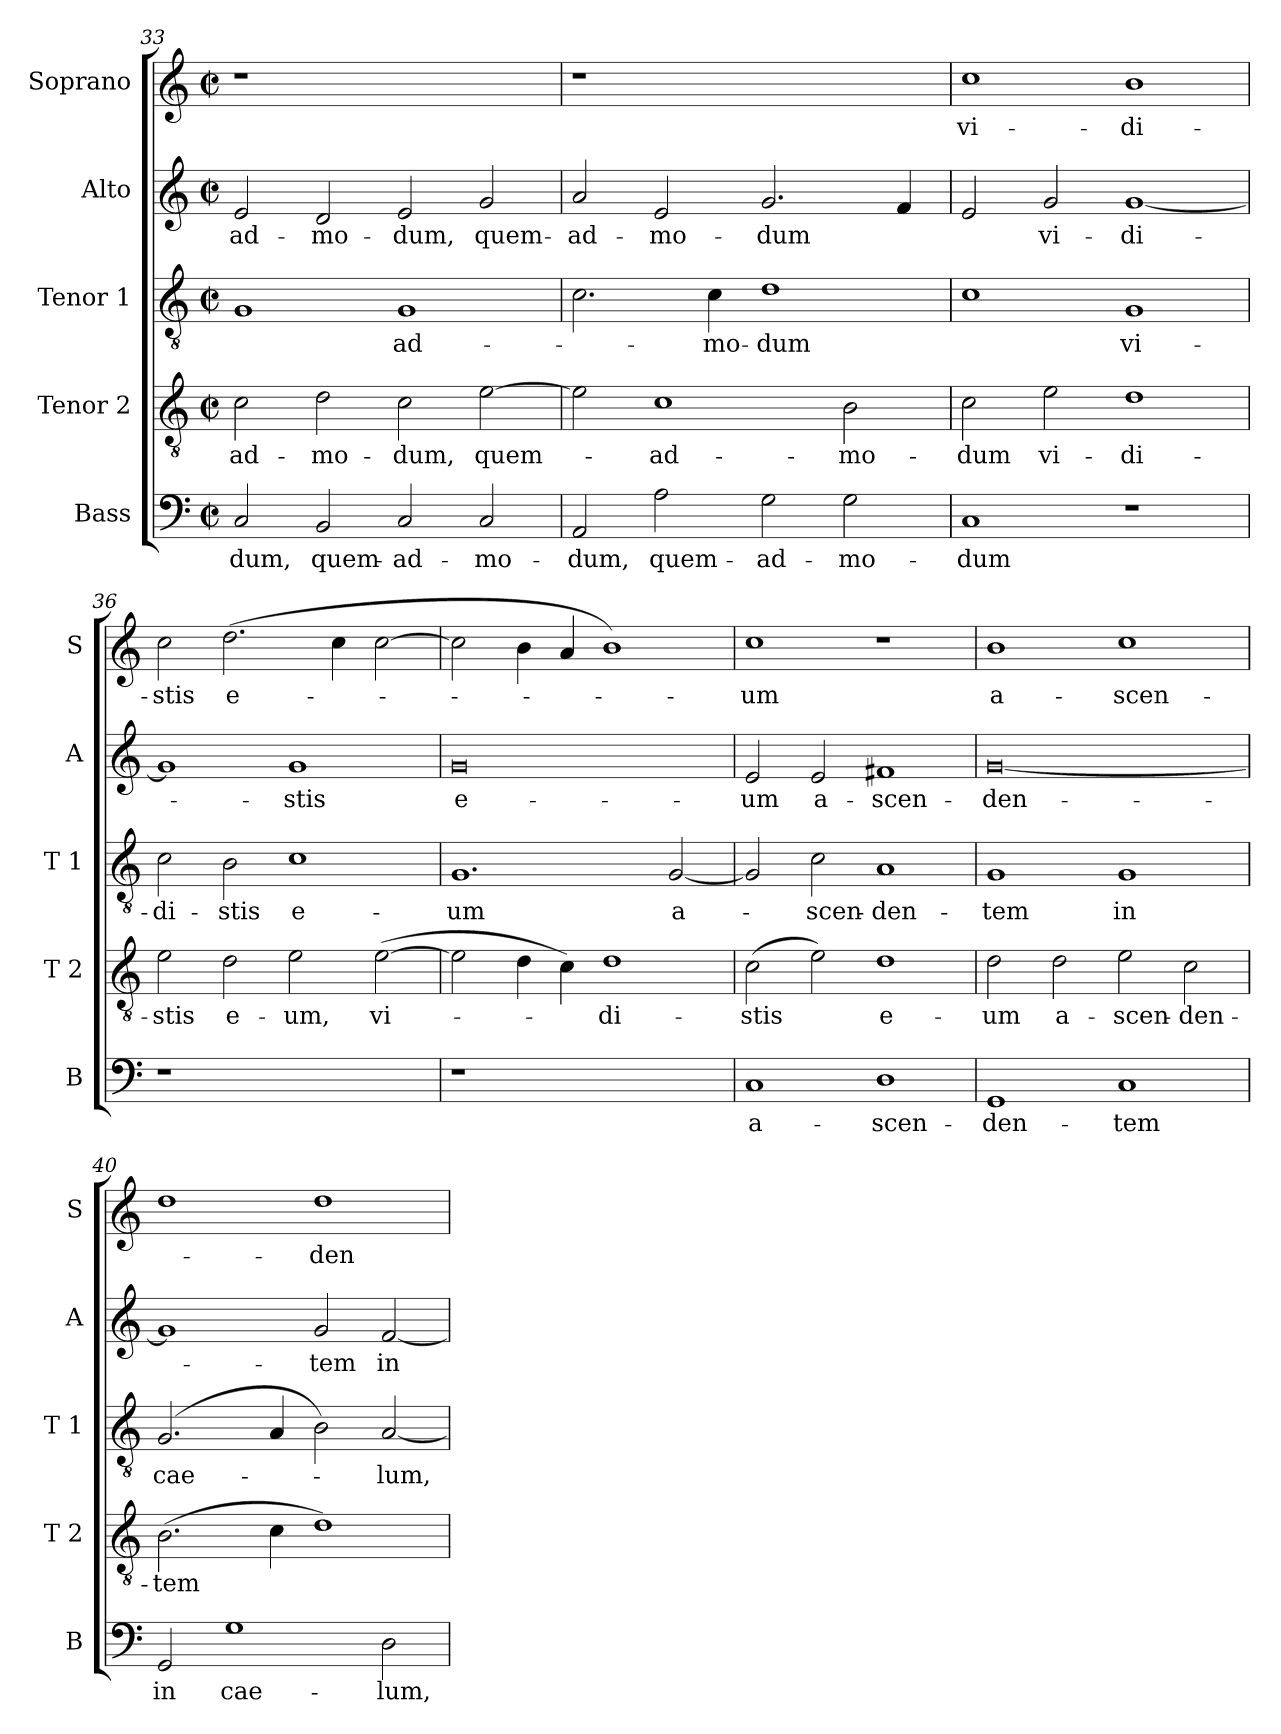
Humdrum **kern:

**kern	**text	**kern	**text	**kern	**text	**kern	**text	**kern	**text
*part5	*part5	*part4	*part4	*part3	*part3	*part2	*part2	*part1	*part1
*staff5	*staff5	*staff4	*staff4	*staff3	*staff3	*staff2	*staff2	*staff1	*staff1
*I"Bass	*	*I"Tenor 2	*	*I"Tenor 1	*	*I"Alto	*	*I"Soprano	*
*I'B	*	*I'T 2	*	*I'T 1	*	*I'A	*	*I'S	*
!!LO:LB:g=z
*clefF4	*	*clefGv2	*	*clefGv2	*	*clefG2	*	*clefG2	*
*k[]	*	*k[]	*	*k[]	*	*k[]	*	*k[]	*
*C:	*	*C:	*	*C:	*	*C:	*	*C:	*
*M2/2	*	*M2/2	*	*M2/2	*	*M2/2	*	*M2/2	*
*met(c|)	*	*met(c|)	*	*met(c|)	*	*met(c|)	*	*met(c|)	*
=33	=33	=33	=33	=33	=33	=33	=33	=33	=33
!	!LO:LY:b	!	!LO:LY:b	!	!	!	!LO:LY:b	!	!
2C/	-dum,	2c\	-ad-	1G	.	2e/	-ad-	1r	.
!	!LO:LY:b	!	!LO:LY:b	!	!	!	!LO:LY:b	!	!
2BB/	quem-	2d\	-mo-	.	.	2d/	-mo-	.	.
!	!LO:LY:b	!	!LO:LY:b	!	!LO:LY:b	!	!LO:LY:b	!	!
2C/	-ad-	2c\	-dum,	1G	-ad-	2e/	-dum,	1ryy	.
!	!LO:LY:b	!	!LO:LY:b	!	!	!	!LO:LY:b	!	!
2C/	-mo-	[2e\	quem-	.	.	2g/	quem-	.	.
=34	=34	=34	=34	=34	=34	=34	=34	=34	=34
!	!LO:LY:b	!	!	!	!	!	!LO:LY:b	!	!
2AA/	-dum,	2e\]	.	2.c\	.	2a/	-ad-	1r	.
!	!LO:LY:b	!	!LO:LY:b	!	!	!	!LO:LY:b	!	!
2A\	quem-	1c	-ad-	.	.	2e/	-mo-	.	.
!	!	!	!	!	!LO:LY:b	!	!	!	!
.	.	.	.	4c\	-mo-	.	.	.	.
!	!LO:LY:b	!	!	!	!LO:LY:b	!	!LO:LY:b	!	!
2G\	-ad-	.	.	1d	-dum	2.g/	-dum	1ryy	.
!	!LO:LY:b	!	!LO:LY:b	!	!	!	!	!	!
2G\	-mo-	2B\	-mo-	.	.	.	.	.	.
.	.	.	.	.	.	4f/	.	.	.
=35	=35	=35	=35	=35	=35	=35	=35	=35	=35
!	!LO:LY:b	!	!LO:LY:b	!	!	!	!	!	!LO:LY:b
1C	-dum	2c\	-dum	1c	.	2e/	.	1cc	vi-
!	!	!	!LO:LY:b	!	!	!	!LO:LY:b	!	!
.	.	2e\	vi-	.	.	2g/	vi-	.	.
!	!	!	!LO:LY:b	!	!LO:LY:b	!	!LO:LY:b	!	!LO:LY:b
1r	.	1d	-di-	1G	vi-	[1g	-di-	1b	-di-
=36	=36	=36	=36	=36	=36	=36	=36	=36	=36
!	!	!	!LO:LY:b	!	!LO:LY:b	!	!	!	!LO:LY:b
1r	.	2e\	-stis	2c\	-di-	1g]	.	2cc\	-stis
!	!	!	!LO:LY:b	!	!LO:LY:b	!	!	!	!LO:LY:b
.	.	2d\	e-	2B\	-stis	.	.	(>2.dd\	e-
!	!	!	!LO:LY:b	!	!LO:LY:b	!	!LO:LY:b	!	!
1ryy	.	2e\	-um,	1c	e-	1g	-stis	.	.
.	.	.	.	.	.	.	.	4cc\	.
!	!	!	!LO:LY:b	!	!	!	!	!	!
.	.	(>[2e\	vi-	.	.	.	.	[2cc\	.
=37	=37	=37	=37	=37	=37	=37	=37	=37	=37
!	!	!	!	!	!LO:LY:b	!	!LO:LY:b	!	!
1r	.	2e\]	.	1.G	-um	0g	e-	2cc\]	.
.	.	4d\	.	.	.	.	.	4b\	.
.	.	4c\)	.	.	.	.	.	4a/	.
!	!	!	!LO:LY:b	!	!	!	!	!	!
1ryy	.	1d	-di-	.	.	.	.	1b)	.
!	!	!	!	!	!LO:LY:b	!	!	!	!
.	.	.	.	[2G/	a-	.	.	.	.
=38	=38	=38	=38	=38	=38	=38	=38	=38	=38
!	!LO:LY:b	!	!LO:LY:b	!	!	!	!LO:LY:b	!	!LO:LY:b
1C	a-	(>2c\	-stis	2G/]	.	2e/	-um	1cc	-um
!	!	!	!	!	!LO:LY:b	!	!LO:LY:b	!	!
.	.	2e\)	.	2c\	-scen-	2e/	a-	.	.
!	!LO:LY:b	!	!LO:LY:b	!	!LO:LY:b	!	!LO:LY:b	!	!
1D	-scen-	1d	e-	1A	-den-	1f#X	-scen-	1r	.
!!LO:LB:g=z
=39	=39	=39	=39	=39	=39	=39	=39	=39	=39
!	!LO:LY:b	!	!LO:LY:b	!	!LO:LY:b	!	!LO:LY:b	!	!LO:LY:b
1GG	-den-	2d\	-um	1G	-tem	[0g	-den-	1b	a-
!	!	!	!LO:LY:b	!	!	!	!	!	!
.	.	2d\	a-	.	.	.	.	.	.
!	!LO:LY:b	!	!LO:LY:b	!	!LO:LY:b	!	!	!	!LO:LY:b
1C	-tem	2e\	-scen-	1G	in	.	.	1cc	-scen-
!	!	!	!LO:LY:b	!	!	!	!	!	!
.	.	2c\	-den-	.	.	.	.	.	.
=40	=40	=40	=40	=40	=40	=40	=40	=40	=40
!	!LO:LY:b	!	!LO:LY:b	!	!LO:LY:b	!	!	!	!
2GG/	in	(>2.B\	-tem	(>2.G/	cae-	1g]	.	1dd	.
!	!LO:LY:b	!	!	!	!	!	!	!	!
1G	cae-	.	.	.	.	.	.	.	.
.	.	4c\	.	4A/	.	.	.	.	.
!	!	!	!	!	!	!	!LO:LY:b	!	!LO:LY:b
.	.	1d)	.	2B\)	.	2g/	-tem	1dd	-den-
!	!LO:LY:b	!	!	!	!LO:LY:b	!	!LO:LY:b	!	!
2D\	-lum,	.	.	[2A/	-lum,	[2f/	in	.	.
=	=	=	=	=	=	=	=	=	=
*-	*-	*-	*-	*-	*-	*-	*-	*-	*-
